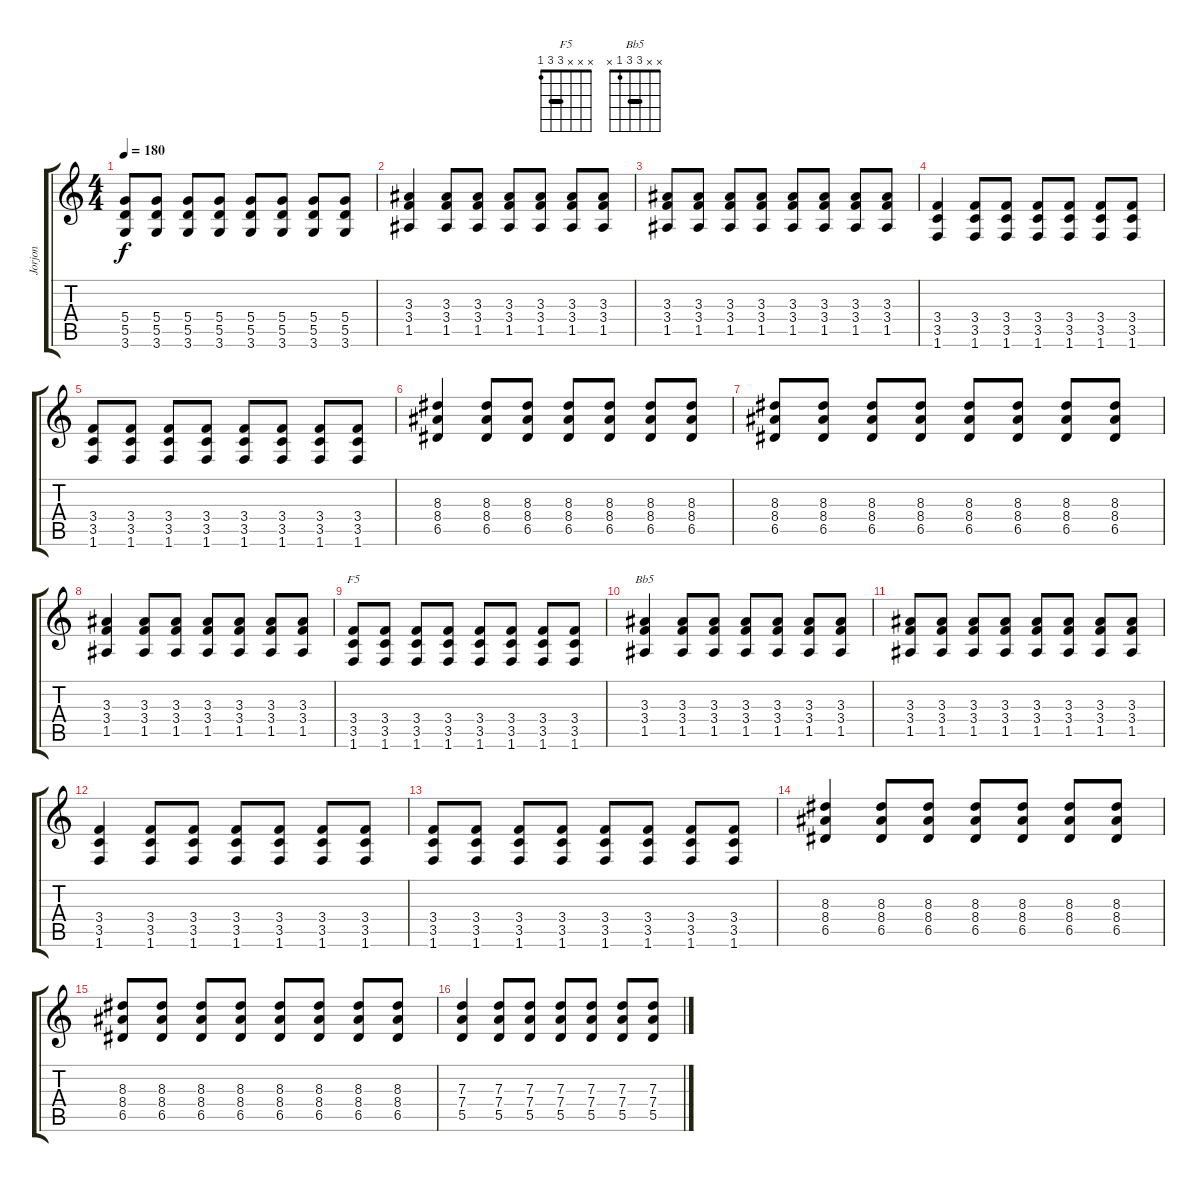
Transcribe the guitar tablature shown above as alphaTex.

\track ("Jorjon" "Jorjon") {instrument overdrivenguitar}
\staff {score tabs}
\tuning (E4 B3 G3 D3 A2 E2) {hide}
\chord ("F5" x x x 3 3 1) {barre 3}
\chord ("Bb5" x x 3 3 1 x) {barre 3}
\ts (4 4)
\tempo 180
\clef g2
\ks c
(5.4 5.5 3.6).8{dy f} (5.4 5.5 3.6).8 (5.4 5.5 3.6).8 (5.4 5.5 3.6).8 (5.4 5.5 3.6).8 (5.4 5.5 3.6).8 (5.4 5.5 3.6).8 (5.4 5.5 3.6).8 |
(3.3 3.4 1.5).4 (3.3 3.4 1.5).8 (3.3 3.4 1.5).8 (3.3 3.4 1.5).8 (3.3 3.4 1.5).8 (3.3 3.4 1.5).8 (3.3 3.4 1.5).8 |
(3.3 3.4 1.5).8 (3.3 3.4 1.5).8 (3.3 3.4 1.5).8 (3.3 3.4 1.5).8 (3.3 3.4 1.5).8 (3.3 3.4 1.5).8 (3.3 3.4 1.5).8 (3.3 3.4 1.5).8 |
(3.4 3.5 1.6).4 (3.4 3.5 1.6).8 (3.4 3.5 1.6).8 (3.4 3.5 1.6).8 (3.4 3.5 1.6).8 (3.4 3.5 1.6).8 (3.4 3.5 1.6).8 |
(3.4 3.5 1.6).8 (3.4 3.5 1.6).8 (3.4 3.5 1.6).8 (3.4 3.5 1.6).8 (3.4 3.5 1.6).8 (3.4 3.5 1.6).8 (3.4 3.5 1.6).8 (3.4 3.5 1.6).8 |
(8.3 8.4 6.5).4 (8.3 8.4 6.5).8 (8.3 8.4 6.5).8 (8.3 8.4 6.5).8 (8.3 8.4 6.5).8 (8.3 8.4 6.5).8 (8.3 8.4 6.5).8 |
(8.3 8.4 6.5).8 (8.3 8.4 6.5).8 (8.3 8.4 6.5).8 (8.3 8.4 6.5).8 (8.3 8.4 6.5).8 (8.3 8.4 6.5).8 (8.3 8.4 6.5).8 (8.3 8.4 6.5).8 |
(3.3 3.4 1.5).4 (3.3 3.4 1.5).8 (3.3 3.4 1.5).8 (3.3 3.4 1.5).8 (3.3 3.4 1.5).8 (3.3 3.4 1.5).8 (3.3 3.4 1.5).8 |
(3.4 3.5 1.6).8{ch "F5"} (3.4 3.5 1.6).8 (3.4 3.5 1.6).8 (3.4 3.5 1.6).8 (3.4 3.5 1.6).8 (3.4 3.5 1.6).8 (3.4 3.5 1.6).8 (3.4 3.5 1.6).8 |
(3.3 3.4 1.5).4{ch "Bb5"} (3.3 3.4 1.5).8 (3.3 3.4 1.5).8 (3.3 3.4 1.5).8 (3.3 3.4 1.5).8 (3.3 3.4 1.5).8 (3.3 3.4 1.5).8 |
(3.3 3.4 1.5).8 (3.3 3.4 1.5).8 (3.3 3.4 1.5).8 (3.3 3.4 1.5).8 (3.3 3.4 1.5).8 (3.3 3.4 1.5).8 (3.3 3.4 1.5).8 (3.3 3.4 1.5).8 |
(3.4 3.5 1.6).4 (3.4 3.5 1.6).8 (3.4 3.5 1.6).8 (3.4 3.5 1.6).8 (3.4 3.5 1.6).8 (3.4 3.5 1.6).8 (3.4 3.5 1.6).8 |
(3.4 3.5 1.6).8 (3.4 3.5 1.6).8 (3.4 3.5 1.6).8 (3.4 3.5 1.6).8 (3.4 3.5 1.6).8 (3.4 3.5 1.6).8 (3.4 3.5 1.6).8 (3.4 3.5 1.6).8 |
(8.3 8.4 6.5).4 (8.3 8.4 6.5).8 (8.3 8.4 6.5).8 (8.3 8.4 6.5).8 (8.3 8.4 6.5).8 (8.3 8.4 6.5).8 (8.3 8.4 6.5).8 |
(8.3 8.4 6.5).8 (8.3 8.4 6.5).8 (8.3 8.4 6.5).8 (8.3 8.4 6.5).8 (8.3 8.4 6.5).8 (8.3 8.4 6.5).8 (8.3 8.4 6.5).8 (8.3 8.4 6.5).8 |
(7.3 7.4 5.5).4 (7.3 7.4 5.5).8 (7.3 7.4 5.5).8 (7.3 7.4 5.5).8 (7.3 7.4 5.5).8 (7.3 7.4 5.5).8 (7.3 7.4 5.5).8
